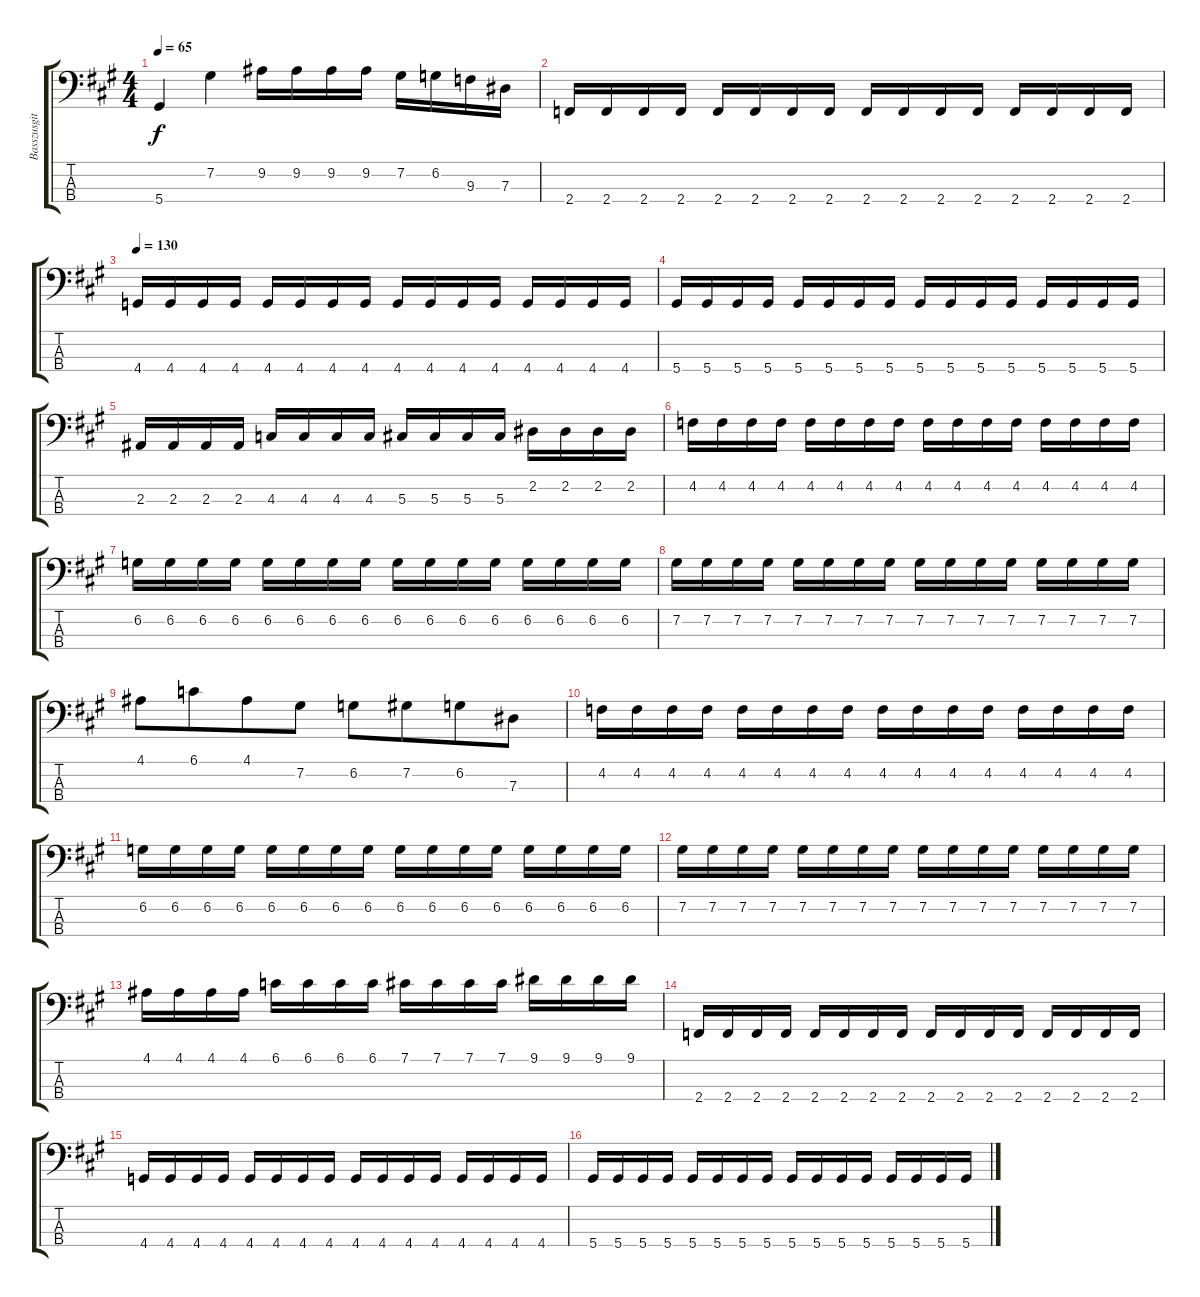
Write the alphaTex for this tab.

\track ("Basszusgitár (Yngwie Malmsteen)" "Basszusgit") {instrument electricbassfinger}
\staff {score tabs}
\tuning (Gb2 Db2 Ab1 Eb1) {hide}
\ts (4 4)
\tempo 65
\clef f4
\ks a
5.4.4{dy f} 7.2.4 9.2.16 9.2.16 9.2.16 9.2.16 7.2.16 6.2.16 9.3.16 7.3.16 |
2.4.16 2.4.16 2.4.16 2.4.16 2.4.16 2.4.16 2.4.16 2.4.16 2.4.16 2.4.16 2.4.16 2.4.16 2.4.16 2.4.16 2.4.16 2.4.16 |
\tempo 130
4.4.16 4.4.16 4.4.16 4.4.16 4.4.16 4.4.16 4.4.16 4.4.16 4.4.16 4.4.16 4.4.16 4.4.16 4.4.16 4.4.16 4.4.16 4.4.16 |
5.4.16 5.4.16 5.4.16 5.4.16 5.4.16 5.4.16 5.4.16 5.4.16 5.4.16 5.4.16 5.4.16 5.4.16 5.4.16 5.4.16 5.4.16 5.4.16 |
2.3.16 2.3.16 2.3.16 2.3.16 4.3.16 4.3.16 4.3.16 4.3.16 5.3.16 5.3.16 5.3.16 5.3.16 2.2.16 2.2.16 2.2.16 2.2.16 |
4.2.16 4.2.16 4.2.16 4.2.16 4.2.16 4.2.16 4.2.16 4.2.16 4.2.16 4.2.16 4.2.16 4.2.16 4.2.16 4.2.16 4.2.16 4.2.16 |
6.2.16 6.2.16 6.2.16 6.2.16 6.2.16 6.2.16 6.2.16 6.2.16 6.2.16 6.2.16 6.2.16 6.2.16 6.2.16 6.2.16 6.2.16 6.2.16 |
7.2.16 7.2.16 7.2.16 7.2.16 7.2.16 7.2.16 7.2.16 7.2.16 7.2.16 7.2.16 7.2.16 7.2.16 7.2.16 7.2.16 7.2.16 7.2.16 |
4.1.8 6.1.8{beam merge} 4.1.8 7.2.8 6.2.8 7.2.8{beam merge} 6.2.8 7.3.8 |
4.2.16 4.2.16 4.2.16 4.2.16 4.2.16 4.2.16 4.2.16 4.2.16 4.2.16 4.2.16 4.2.16 4.2.16 4.2.16 4.2.16 4.2.16 4.2.16 |
6.2.16 6.2.16 6.2.16 6.2.16 6.2.16 6.2.16 6.2.16 6.2.16 6.2.16 6.2.16 6.2.16 6.2.16 6.2.16 6.2.16 6.2.16 6.2.16 |
7.2.16 7.2.16 7.2.16 7.2.16 7.2.16 7.2.16 7.2.16 7.2.16 7.2.16 7.2.16 7.2.16 7.2.16 7.2.16 7.2.16 7.2.16 7.2.16 |
4.1.16 4.1.16 4.1.16 4.1.16 6.1.16 6.1.16 6.1.16 6.1.16 7.1.16 7.1.16 7.1.16 7.1.16 9.1.16 9.1.16 9.1.16 9.1.16 |
2.4.16 2.4.16 2.4.16 2.4.16 2.4.16 2.4.16 2.4.16 2.4.16 2.4.16 2.4.16 2.4.16 2.4.16 2.4.16 2.4.16 2.4.16 2.4.16 |
4.4.16 4.4.16 4.4.16 4.4.16 4.4.16 4.4.16 4.4.16 4.4.16 4.4.16 4.4.16 4.4.16 4.4.16 4.4.16 4.4.16 4.4.16 4.4.16 |
5.4.16 5.4.16 5.4.16 5.4.16 5.4.16 5.4.16 5.4.16 5.4.16 5.4.16 5.4.16 5.4.16 5.4.16 5.4.16 5.4.16 5.4.16 5.4.16
